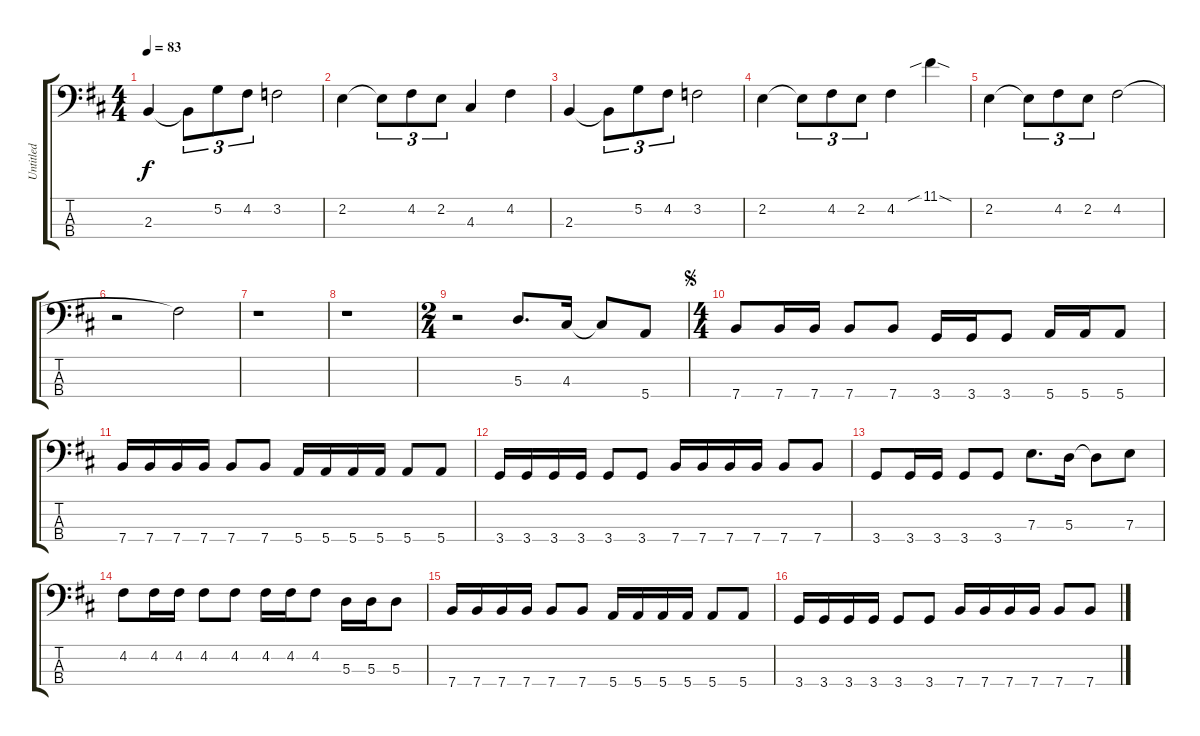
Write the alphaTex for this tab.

\track ("Untitled" "Untitled") {instrument electricbassfinger}
\staff {score tabs}
\tuning (G2 D2 A1 E1) {hide}
\ts (4 4)
\tempo 83
\clef f4
\ks d
2.3.4{dy f instrument electricbassfinger} 2.3{t}.8{tu (3 2)} 5.2.8{tu (3 2)} 4.2.8{tu (3 2)} 3.2.2 |
2.2.4 2.2{t}.8{tu (3 2)} 4.2.8{tu (3 2)} 2.2.8{tu (3 2)} 4.3.4 4.2.4 |
2.3.4 2.3{t}.8{tu (3 2)} 5.2.8{tu (3 2)} 4.2.8{tu (3 2)} 3.2.2 |
2.2.4 2.2{t}.8{tu (3 2)} 4.2.8{tu (3 2)} 2.2.8{tu (3 2)} 4.2.4 11.1{sib sod}.4 |
2.2.4 2.2{t}.8{tu (3 2)} 4.2.8{tu (3 2)} 2.2.8{tu (3 2)} 4.2.2 |
r.2 4.2{t}.2 |
r.1 |
r.1 |
\ts (2 4)
r.2 5.3.8{d} 4.3.16 4.3{t}.8 5.4.8 |
\ts (4 4)
\jump segno
7.4.8 7.4.16 7.4.16 7.4.8 7.4.8 3.4.16 3.4.16 3.4.8 5.4.16 5.4.16 5.4.8 |
7.4.16 7.4.16 7.4.16 7.4.16 7.4.8 7.4.8 5.4.16 5.4.16 5.4.16 5.4.16 5.4.8 5.4.8 |
3.4.16 3.4.16 3.4.16 3.4.16 3.4.8 3.4.8 7.4.16 7.4.16 7.4.16 7.4.16 7.4.8 7.4.8 |
3.4.8 3.4.16 3.4.16 3.4.8 3.4.8 7.3.8{d} 5.3.16 5.3{t}.8 7.3.8 |
4.2.8 4.2.16 4.2.16 4.2.8 4.2.8 4.2.16 4.2.16 4.2.8 5.3.16 5.3.16 5.3.8 |
7.4.16 7.4.16 7.4.16 7.4.16 7.4.8 7.4.8 5.4.16 5.4.16 5.4.16 5.4.16 5.4.8 5.4.8 |
3.4.16 3.4.16 3.4.16 3.4.16 3.4.8 3.4.8 7.4.16 7.4.16 7.4.16 7.4.16 7.4.8 7.4.8
